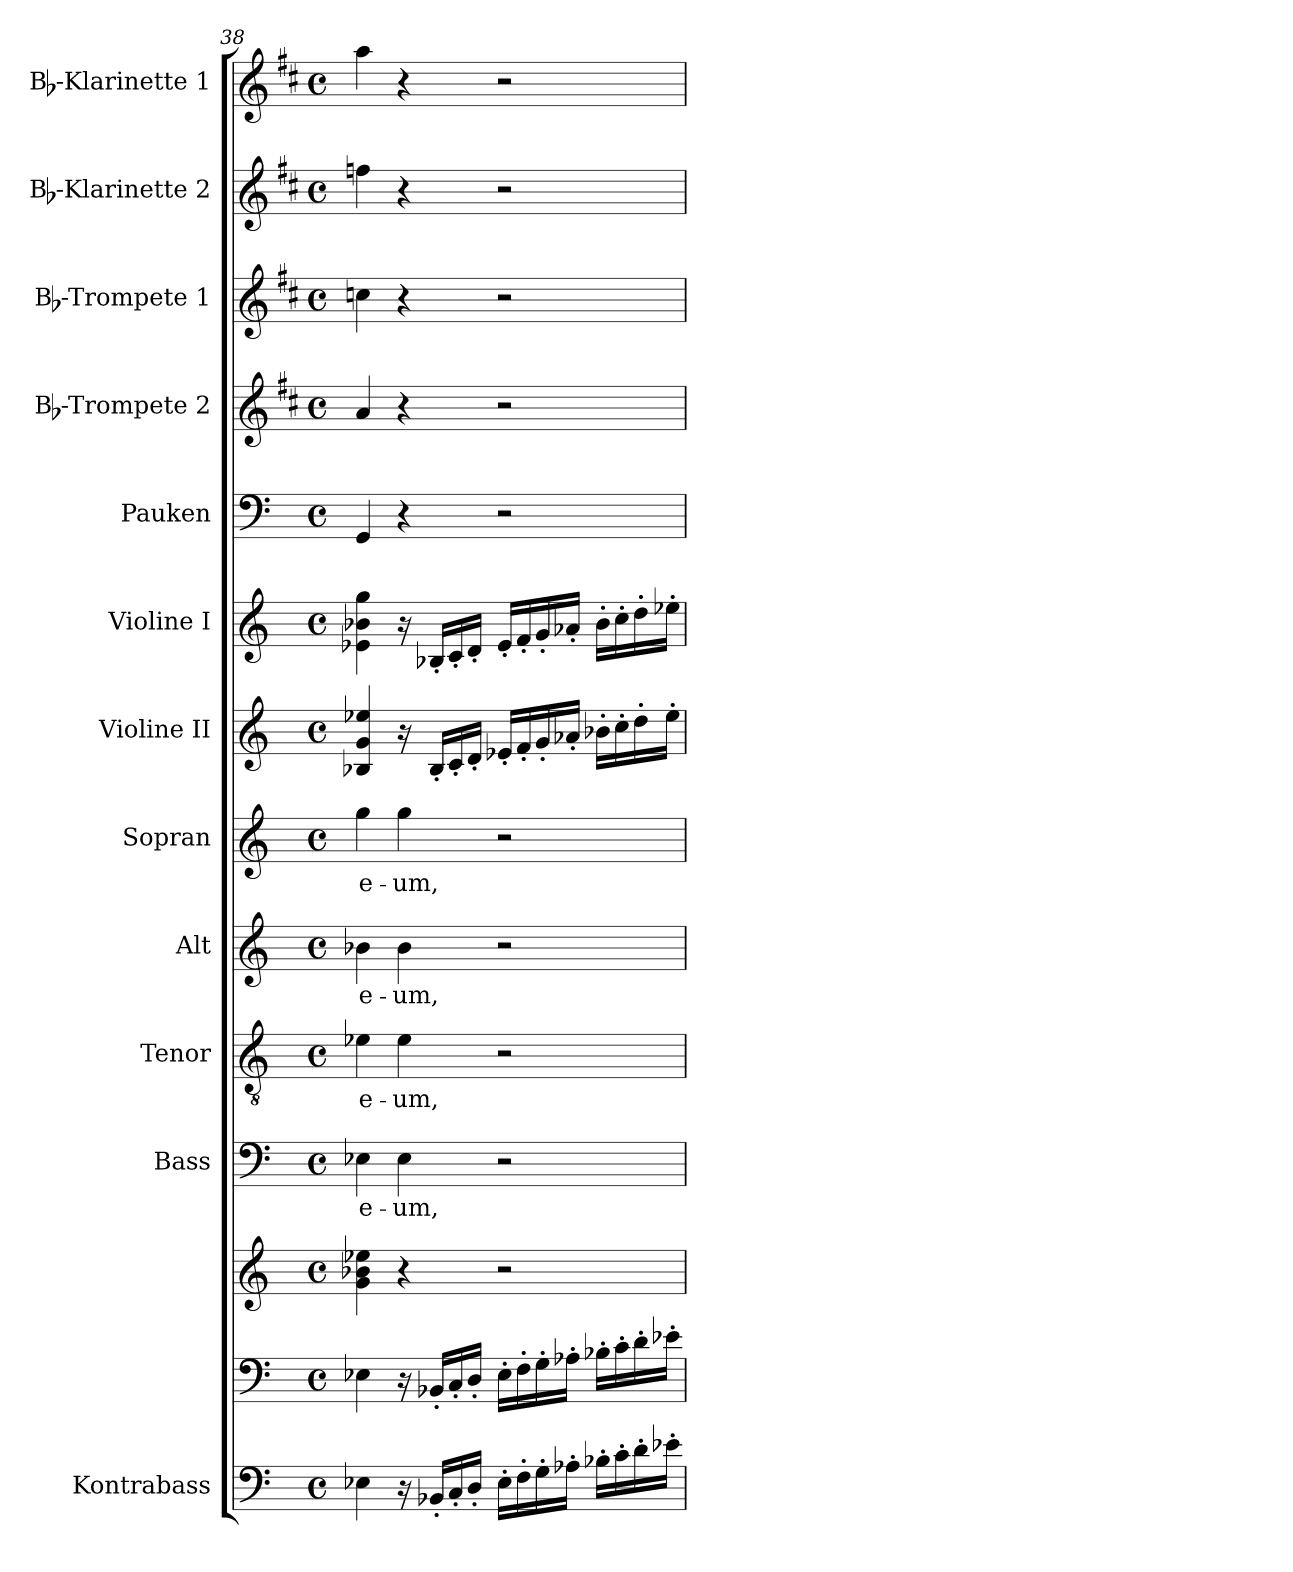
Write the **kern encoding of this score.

**kern	**kern	**kern	**kern	**text	**kern	**text	**kern	**text	**kern	**text	**kern	**kern	**kern	**kern	**kern	**kern	**kern
*part13	*part12	*part12	*part11	*part11	*part10	*part10	*part9	*part9	*part8	*part8	*part7	*part6	*part5	*part4	*part3	*part2	*part1
*staff14	*staff13	*staff12	*staff11	*staff11	*staff10	*staff10	*staff9	*staff9	*staff8	*staff8	*staff7	*staff6	*staff5	*staff4	*staff3	*staff2	*staff1
*I"Kontrabass	*	*	*I"Bass	*	*I"Tenor	*	*I"Alt	*	*I"Sopran	*	*I"Violine II	*I"Violine I	*I"Pauken	*I"Bb-Trompete 2	*I"Bb-Trompete 1	*I"Bb-Klarinette 2	*I"Bb-Klarinette 1
*I'Kb.	*	*	*I'B.	*	*I'T.	*	*I'A.	*	*I'S.	*	*I'Vl. II	*I'Vl. I	*I'Pk.	*I'Bb Trp. 2	*I'Bb Trp. 1	*I'Bb Kl. 2	*I'Bb Kl. 1
*clefF4	*clefF4	*clefG2	*clefF4	*	*clefGv2	*	*clefG2	*	*clefG2	*	*clefG2	*clefG2	*clefF4	*clefG2	*clefG2	*clefG2	*clefG2
*ITrd7c12	*	*	*	*	*	*	*	*	*	*	*	*	*	*ITrd1c2	*ITrd1c2	*ITrd1c2	*ITrd1c2
*k[]	*k[]	*k[]	*k[]	*	*k[]	*	*k[]	*	*k[]	*	*k[]	*k[]	*k[]	*k[]	*k[]	*k[]	*k[]
*C:	*C:	*C:	*C:	*	*C:	*	*C:	*	*C:	*	*C:	*C:	*C:	*C:	*C:	*C:	*C:
*M4/4	*M4/4	*M4/4	*M4/4	*	*M4/4	*	*M4/4	*	*M4/4	*	*M4/4	*M4/4	*M4/4	*M4/4	*M4/4	*M4/4	*M4/4
*met(c)	*met(c)	*met(c)	*met(c)	*	*met(c)	*	*met(c)	*	*met(c)	*	*met(c)	*met(c)	*met(c)	*met(c)	*met(c)	*met(c)	*met(c)
=38	=38	=38	=38	=38	=38	=38	=38	=38	=38	=38	=38	=38	=38	=38	=38	=38	=38
!	!	!	!	!LO:LY:b	!	!LO:LY:b	!	!LO:LY:b	!	!LO:LY:b	!	!	!	!	!	!	!
4EE-X\	4E-X\	4g\ 4b-X\ 4ee-X\	4E-X\	e-	4e-X\	e-	4b-X\	e-	4gg\	e-	4B-X/ 4g/ 4ee-X/	4e-X\ 4b-X\ 4gg\	4GG/	4g/	4b-X\	4ee-X\	4gg\
!	!	!	!	!LO:LY:b	!	!LO:LY:b	!	!LO:LY:b	!	!LO:LY:b	!	!	!	!	!	!	!
16r	16r	4r	4E-\	-um,	4e-\	-um,	4b-\	-um,	4gg\	-um,	16r	16r	4r	4r	4r	4r	4r
16BBB-X'</LL	16BB-X'</LL	.	.	.	.	.	.	.	.	.	16B-'</LL	16B-X'</LL	.	.	.	.	.
16CC'</	16C'</	.	.	.	.	.	.	.	.	.	16c'</	16c'</	.	.	.	.	.
16DD'</JJ	16D'</JJ	.	.	.	.	.	.	.	.	.	16d'</JJ	16d'</JJ	.	.	.	.	.
16EE-'>\LL	16E-'>\LL	2r	2r	.	2r	.	2r	.	2r	.	16e-X'</LL	16e-'</LL	2r	2r	2r	2r	2r
16FF'>\	16F'>\	.	.	.	.	.	.	.	.	.	16f'</	16f'</	.	.	.	.	.
16GG'>\	16G'>\	.	.	.	.	.	.	.	.	.	16g'</	16g'</	.	.	.	.	.
16AA-X'>\JJ	16A-X'>\JJ	.	.	.	.	.	.	.	.	.	16a-X'</JJ	16a-X'</JJ	.	.	.	.	.
16BB-X'>\LL	16B-X'>\LL	.	.	.	.	.	.	.	.	.	16b-X'>\LL	16b-'>\LL	.	.	.	.	.
16C'>\	16c'>\	.	.	.	.	.	.	.	.	.	16cc'>\	16cc'>\	.	.	.	.	.
16D'>\	16d'>\	.	.	.	.	.	.	.	.	.	16dd'>\	16dd'>\	.	.	.	.	.
16E-X'>\JJ	16e-X'>\JJ	.	.	.	.	.	.	.	.	.	16ee-'>\JJ	16ee-X'>\JJ	.	.	.	.	.
=	=	=	=	=	=	=	=	=	=	=	=	=	=	=	=	=	=
*-	*-	*-	*-	*-	*-	*-	*-	*-	*-	*-	*-	*-	*-	*-	*-	*-	*-
